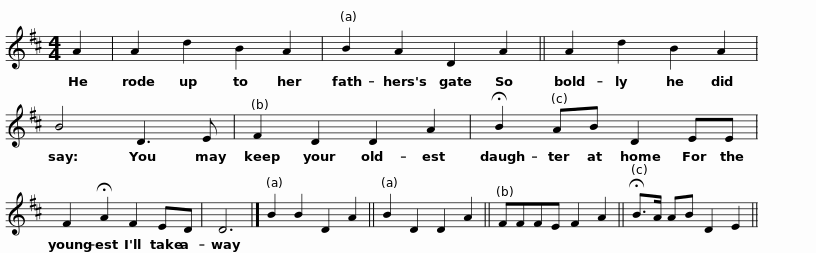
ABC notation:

X:1
L:1/8
M:4/4
I:linebreak $
K:D
V:1 treble
V:1
 A2 | A2 d2 B2 A2 | B2 A2 D2 A2 || A2 d2 B2 A2 | B4 D3 E | %5
 F2 D2 D2 A2 |$ !fermata!B2 AB D2 EE | F2 !fermata!A2 F2 ED | D6 |] B2 B2 D2 A2 || %10
 B2 D2 D2 A2 || FFFE F2 A2 ||$ !fermata!B>A AB D2 E2 || %13
